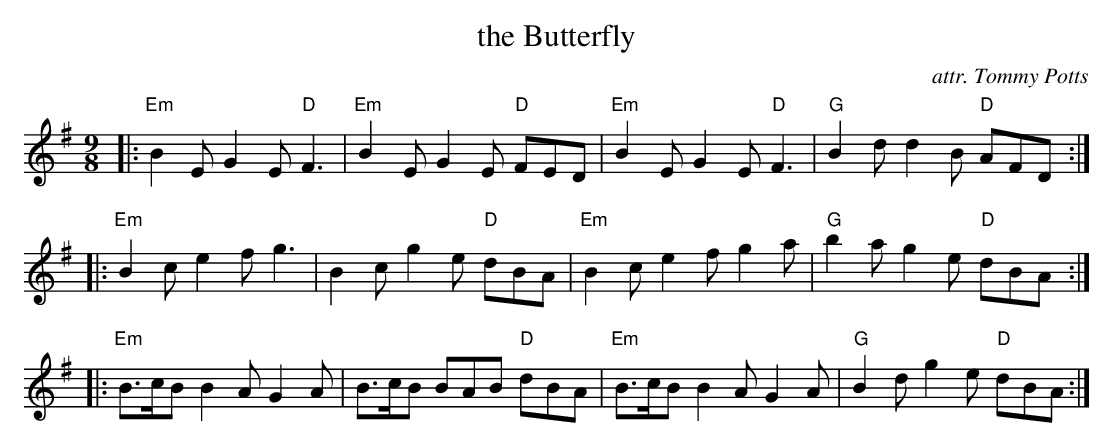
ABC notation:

X:1
T: the Butterfly
O: attr. Tommy Potts
M: 9/8
L: 1/8
K: Em
|: "Em"B2E G2E "D"F3 | "Em"B2E G2E "D"FED | "Em"B2E G2E "D"F3 | "G"B2d d2B "D"AFD :|
|: "Em"B2c e2f g3 | B2c g2e "D"dBA | "Em"B2c e2f g2a | "G"b2a g2e "D"dBA :|
|: "Em"B>cB B2A G2A | B>cB BAB "D"dBA | "Em"B>cB B2A G2A | "G"B2d g2e "D"dBA :|
